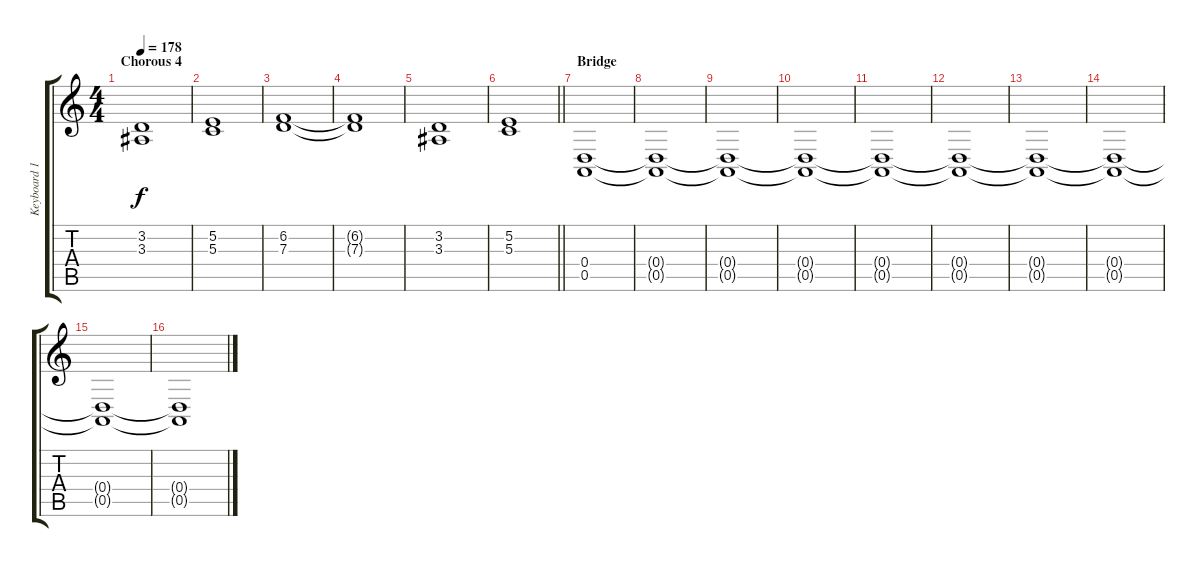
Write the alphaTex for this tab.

\track ("Keyboard 1" "Keyboard 1") {instrument synthstrings2}
\staff {score tabs}
\tuning (E4 B3 G3 D3 A2 E2) {hide}
\ts (4 4)
\section ("" "Chorous 4")
\tempo 178
\clef g2
\ks c
(3.2 3.3).1{dy f} |
(5.2 5.3).1 |
(6.2 7.3).1 |
(6.2{t} 7.3{t}).1 |
(3.2 3.3).1 |
\barLineRight lightlight
(5.2 5.3).1 |
\section ("" "Bridge")
(0.4 0.5).1 |
(0.4{t} 0.5{t}).1 |
(0.4{t} 0.5{t}).1 |
(0.4{t} 0.5{t}).1 |
(0.4{t} 0.5{t}).1 |
(0.4{t} 0.5{t}).1 |
(0.4{t} 0.5{t}).1 |
(0.4{t} 0.5{t}).1 |
(0.4{t} 0.5{t}).1 |
(0.4{t} 0.5{t}).1
